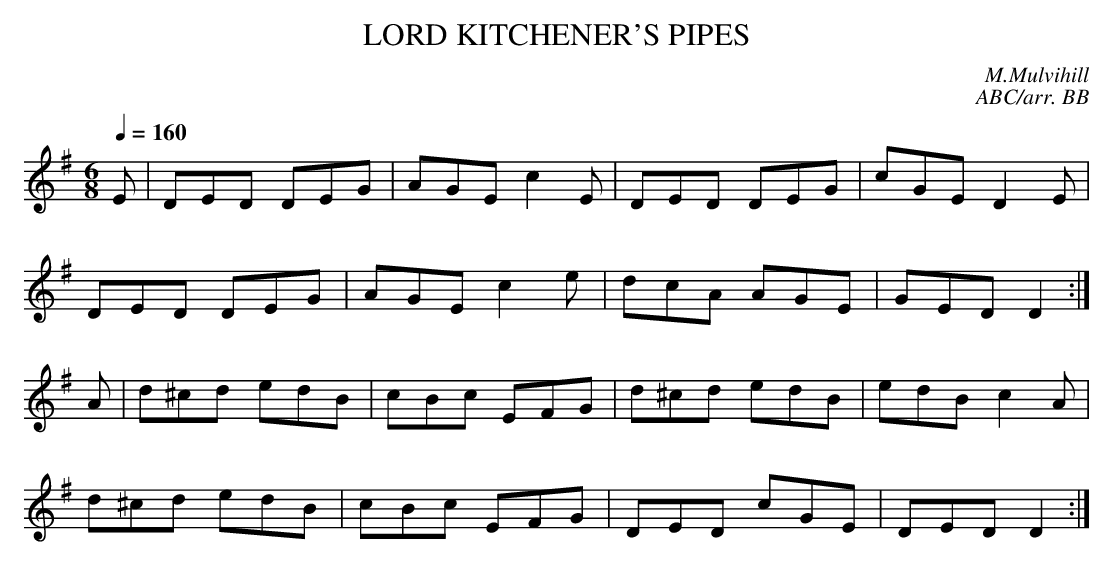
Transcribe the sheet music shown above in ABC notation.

X:1
T:LORD KITCHENER'S PIPES
C:M.Mulvihill
C:ABC/arr. BB
Q:1/4=160
M:6/8
L:1/8
K:Dmix
E|DED DEG|AGE c2E|DED DEG|cGE D2E |
DED DEG|AGE c2 e|dcA AGE|GED D2 :|
A|d^cd edB|cBc EFG|d^cd edB|edB c2 A|
d^cd edB|cBc EFG|DED cGE|DED D2 :|
